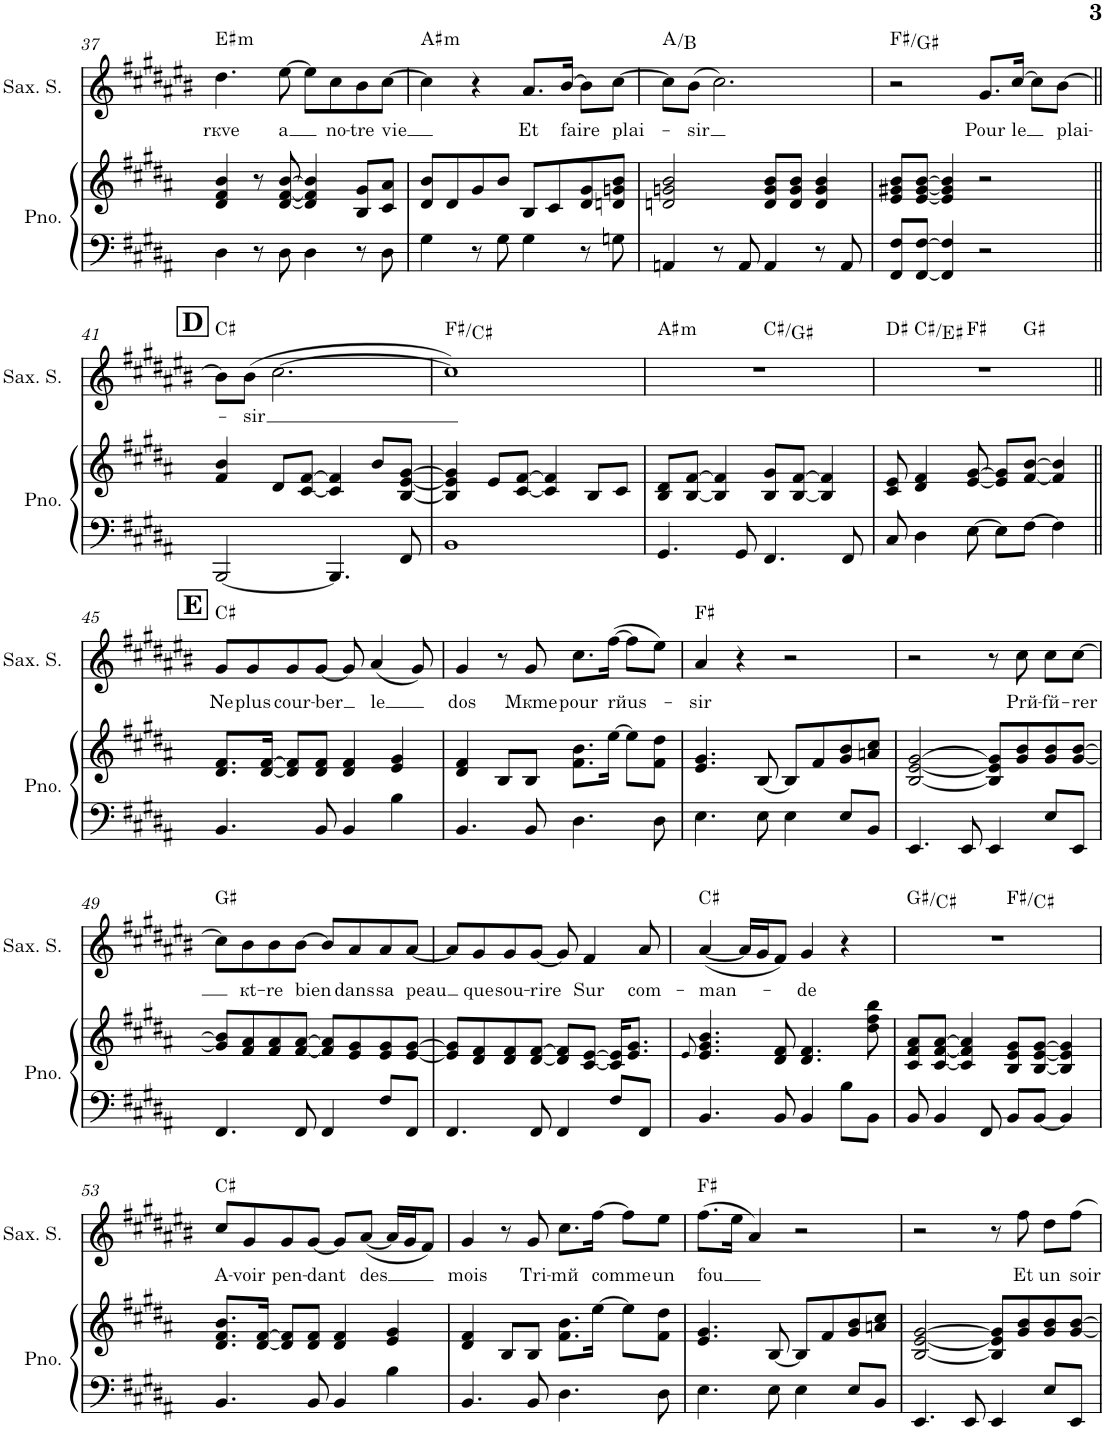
**kern	**kern	**kern	**text	**harte
*part2	*part2	*part1	*part1	*part1
*staff3	*staff2	*staff1	*staff1	*
*I"Piano	*	*I"Saxophone Soprano	*	*
*I'Pno.	*	*I'Sax. S.	*	*
!!LO:PB:g=z
*clefF4	*clefG2	*clefG2	*	*
*	*	*Trd1c2	*	*
*k[f#c#g#d#a#]	*k[f#c#g#d#a#]	*k[f#c#g#d#a#e#b#]	*	*
*B:	*B:	*C#:	*	*
*M4/4	*M4/4	*M4/4	*	*
=37	=37	=37	=37	=37
!	!	!	!LO:LY:b	!LO:H:kt=m
4D#\	4d#/ 4f#/ 4b/	4.dd#\	rкve	E#:min
8r	8r	.	.	.
!	!	!	!LO:LY:b	!
8D#\	[8d#/ [8f#/ [8b/	[8ee#\	а	.
4D#\	4d#/] 4f#/] 4b/]	8ee#\L]	.	.
!	!	!	!LO:LY:b	!
.	.	8cc#\	no-	.
!	!	!	!LO:LY:b	!
8r	8B/ 8g#/L	8b#\	-tre	.
!	!	!	!LO:LY:b	!
8D#\	8c#/ 8a#/J	[8cc#\J	vie	.
=38	=38	=38	=38	=38
!	!	!	!	!LO:H:kt=m
4G#\	8d#/ 8b/L	4cc#\]	.	A#:min
.	8d#/	.	.	.
8r	8g#/	4r	.	.
8G#\	8b/J	.	.	.
!	!	!	!LO:LY:b	!
4G#\	8B/L	8.a#/L	Et	.
.	8c#/	.	.	.
!	!	!	!LO:LY:b	!
.	.	[16b#/Jk	faire	.
8r	8d#/ 8g#/	8b#\L]	.	.
!	!	!	!LO:LY:b	!
8Gn\	8dn/ 8gn/ 8b/J	[8cc#\J	plai-	.
=39	=39	=39	=39	=39
4AAn/	2dn/ 2gn/ 2b/	8cc#\L]	.	A:maj/2
!	!	!	!LO:LY:b	!
.	.	(8b#\J	-sir	.
8r	.	2.cc#\)	.	.
8AA/	.	.	.	.
4AA/	8d/ 8g/ 8b/L	.	.	.
.	8d/ 8g/ 8b/J	.	.	.
8r	4d/ 4g/ 4b/	.	.	.
8AA/	.	.	.	.
=40	=40	=40	=40	=40
8FF#/ 8F#/L	8e/ 8g#X/ 8b/L	2r	.	F#:maj/2
[8FF#/ [8F#/J	[8e/ [8g#/ [8b/J	.	.	.
4FF#/] 4F#/]	4e/] 4g#/] 4b/]	.	.	.
!	!	!	!LO:LY:b	!
2r	2r	8.g#/L	Pour	.
!	!	!	!LO:LY:b	!
.	.	[16cc#/Jk	le	.
.	.	8cc#\L]	.	.
!	!	!	!LO:LY:b	!
.	.	[8b#\J	plai-	.
!!LO:LB:g=z
!!LO:REH:place=s1:a:B:cj:fs=14:t=D
=41||	=41||	=41||	=41||	=41||
[2BBB/	4f#/ 4b/	8b#\L]	.	C#:maj
!	!	!	!LO:LY:b	!
.	.	(8b#\J	-sir	.
.	8d#/L	[2.cc#\	.	.
.	[8c#/ [8f#/J	.	.	.
4.BBB/]	4c#/] 4f#/]	.	.	.
.	8b/L	.	.	.
8FF#/	[8B/ [8e/ [8g#/J	.	.	.
=42	=42	=42	=42	=42
1BB	4B/] 4e/] 4g#/]	1cc#])	.	F#:maj/5
.	8e/L	.	.	.
.	[8c#/ [8f#/J	.	.	.
.	4c#/] 4f#/]	.	.	.
.	8B/L	.	.	.
.	8c#/J	.	.	.
=43	=43	=43	=43	=43
!	!	!	!	!LO:H:kt=m
*	*	*^	*	*
4.GG#/	8B/ 8d#/L	1r	2ryy	.	A#:min
.	[8B/ [8f#/J	.	.	.	.
.	4B/] 4f#/]	.	.	.	.
8GG#/	.	.	.	.	.
4.FF#/	8B/ 8g#/L	.	2ryy	.	C#:maj/5
.	[8B/ [8f#/J	.	.	.	.
.	4B/] 4f#/]	.	.	.	.
8FF#/	.	.	.	.	.
=44	=44	=44	=44	=44	=44
*	*	*^	*^	*	*
8C#/	8c#/ 8e/	1r	8ryy	4.ryy	2ryy	.	D#:maj
4D#\	4d#/ 4f#/	.	2..ryy	.	.	.	C#:maj/3
[8E\	[8e/ [8g#/	.	.	2ryy	.	.	F#:maj
8E\L]	8e/] 8g#/]L	.	.	.	8ryy	.	.
[8F#\J	[8f#/ [8b/J	.	.	.	4.ryy	.	G#:maj
4F#\]	4f#/] 4b/]	.	.	.	.	.	.
.	.	.	.	8ryy	.	.	.
!!LO:LB:g=z
!!LO:REH:place=s1:a:B:cj:fs=14:t=E
=45||	=45||	=45||	=45||	=45||	=45||	=45||	=45||
!	!	!	!	!	!	!LO:LY:b	!
*	*	*v	*v	*v	*v	*	*
4.BB/	8.d#/ 8.f#/L	8g#/L	Ne	C#:maj
!	!	!	!LO:LY:b	!
.	.	8g#/	plus	.
.	[16d#/ [16f#/Jk	.	.	.
!	!	!	!LO:LY:b	!
.	8d#/] 8f#/]L	8g#/	cour-	.
!	!	!	!LO:LY:b	!
8BB/	8d#/ 8f#/J	[8g#/J	-ber	.
4BB/	4d#/ 4f#/	8g#/]	.	.
!	!	!	!LO:LY:b	!
.	.	(4a#/	le	.
4B\	4e/ 4g#/	.	.	.
.	.	8g#/)	.	.
=46	=46	=46	=46	=46
!	!	!	!LO:LY:b	!
4.BB/	4d#/ 4f#/	4g#/	dos	.
.	8B/L	8r	.	.
!	!	!	!LO:LY:b	!
8BB/	8B/J	8g#/	Mкme	.
!	!	!	!LO:LY:b	!
4.D#\	8.f#\ 8.b\L	8.cc#\L	pour	.
!	!	!	!LO:LY:b	!
.	[16ee\Jk	([16ff#\Jk	rйus-	.
.	8ee\L]	8ff#\L]	.	.
8D#\	8f#\ 8dd#\J	8ee#\J)	.	.
=47	=47	=47	=47	=47
!	!	!	!LO:LY:b	!
4.E\	4.e/ 4.g#/	4a#/	-sir	F#:maj
.	.	4r	.	.
8E\	[8B/	.	.	.
4E\	8B/L]	2r	.	.
.	8f#/	.	.	.
8E/L	8g#/ 8b/	.	.	.
8BB/J	8an/ 8cc#/J	.	.	.
=48	=48	=48	=48	=48
4.EE/	[2B/ [2e/ [2g#/	2r	.	.
8EE/	.	.	.	.
4EE/	8B/] 8e/] 8g#/]L	8r	.	.
!	!	!	!LO:LY:b	!
.	8g#/ 8b/	8cc#\	Prй-	.
!	!	!	!LO:LY:b	!
8E/L	8g#/ 8b/	8cc#\L	-fй-	.
!	!	!	!LO:LY:b	!
8EE/J	[8g#/ [8b/J	[8cc#\J	-rer	.
!!LO:LB:g=z
=49	=49	=49	=49	=49
4.FF#/	8g#/] 8b/]L	8cc#\L]	.	G#:maj
!	!	!	!LO:LY:b	!
.	8f#/ 8a#/	8b#\	кt-	.
!	!	!	!LO:LY:b	!
.	8f#/ 8a#/	8b#\	-re	.
!	!	!	!LO:LY:b	!
8FF#/	[8f#/ [8a#/J	[8b#\J	bien	.
4FF#/	8f#/] 8a#/]L	8b#/L]	.	.
!	!	!	!LO:LY:b	!
.	8e/ 8g#/	8a#/	dans	.
!	!	!	!LO:LY:b	!
8F#/L	8e/ 8g#/	8a#/	sa	.
!	!	!	!LO:LY:b	!
8FF#/J	[8e/ [8g#/J	[8a#/J	peau	.
=50	=50	=50	=50	=50
4.FF#/	8e/] 8g#/]L	8a#/L]	.	.
!	!	!	!LO:LY:b	!
.	8d#/ 8f#/	8g#/	que	.
!	!	!	!LO:LY:b	!
.	8d#/ 8f#/	8g#/	sou-	.
!	!	!	!LO:LY:b	!
8FF#/	[8d#/ [8f#/J	[8g#/J	-rire	.
4FF#/	8d#/] 8f#/]L	8g#/]	.	.
!	!	!	!LO:LY:b	!
.	[8c#/ [8e/J	4f#/	Sur	.
8F#/L	16c#/] 16e/]KL	.	.	.
.	8.e/ 8.g#/J	.	.	.
!	!	!	!LO:LY:b	!
8FF#/J	.	8a#/	com-	.
=51	=51	=51	=51	=51
.	8qe/	.	.	.
!	!	!	!LO:LY:b	!
4.BB/	4.e/ 4.g#/ 4.b/	([4a#/	-man-	C#:maj
.	.	16a#/LL]	.	.
.	.	16g#/J	.	.
8BB/	8d#/ 8f#/	8f#/J)	.	.
!	!	!	!LO:LY:b	!
4BB/	4.d#/ 4.f#/	4g#/	-de	.
8B\L	.	4r	.	.
8BB\J	8dd#\ 8ff#\ 8bb\	.	.	.
=52	=52	=52	=52	=52
*	*	*^	*	*
8BB/	8c#/ 8f#/ 8a#/L	1r	2ryy	.	G#:maj/4
4BB/	[8c#/ [8f#/ [8a#/J	.	.	.	.
.	4c#/] 4f#/] 4a#/]	.	.	.	.
8FF#/	.	.	.	.	.
8BB/L	8B/ 8e/ 8g#/L	.	2ryy	.	F#:maj/5
[8BB/J	[8B/ [8e/ [8g#/J	.	.	.	.
4BB/]	4B/] 4e/] 4g#/]	.	.	.	.
!!LO:LB:g=z
=53	=53	=53	=53	=53	=53
!	!	!	!	!LO:LY:b	!
*	*	*v	*v	*	*
4.BB/	8.d#/ 8.f#/ 8.b/L	8cc#/L	A-	C#:maj
!	!	!	!LO:LY:b	!
.	.	8g#/	-voir	.
.	[16d#/ [16f#/Jk	.	.	.
!	!	!	!LO:LY:b	!
.	8d#/] 8f#/]L	8g#/	pen-	.
!	!	!	!LO:LY:b	!
8BB/	8d#/ 8f#/J	[8g#/J	-dant	.
4BB/	4d#/ 4f#/	8g#/L]	.	.
!	!	!	!LO:LY:b	!
.	.	([8a#/J	des	.
4B\	4e/ 4g#/	16a#/LL]	.	.
.	.	16g#/J	.	.
.	.	8f#/J)	.	.
=54	=54	=54	=54	=54
!	!	!	!LO:LY:b	!
4.BB/	4d#/ 4f#/	4g#/	mois	.
.	8B/L	8r	.	.
!	!	!	!LO:LY:b	!
8BB/	8B/J	8g#/	Tri-	.
!	!	!	!LO:LY:b	!
4.D#\	8.f#\ 8.b\L	8.cc#\L	-mй	.
!	!	!	!LO:LY:b	!
.	[16ee\Jk	[16ff#\Jk	comme	.
.	8ee\L]	8ff#\L]	.	.
!	!	!	!LO:LY:b	!
8D#\	8f#\ 8dd#\J	8ee#\J	un	.
=55	=55	=55	=55	=55
!	!	!	!LO:LY:b	!
4.E\	4.e/ 4.g#/	(8.ff#\L	fou	F#:maj
.	.	16ee#\Jk	.	.
.	.	4a#/)	.	.
8E\	[8B/	.	.	.
4E\	8B/L]	2r	.	.
.	8f#/	.	.	.
8E/L	8g#/ 8b/	.	.	.
8BB/J	8an/ 8cc#/J	.	.	.
=56	=56	=56	=56	=56
4.EE/	[2B/ [2e/ [2g#/	2r	.	.
8EE/	.	.	.	.
4EE/	8B/] 8e/] 8g#/]L	8r	.	.
!	!	!	!LO:LY:b	!
.	8g#/ 8b/	8ff#\	Et	.
!	!	!	!LO:LY:b	!
8E/L	8g#/ 8b/	8dd#\L	un	.
!	!	!	!LO:LY:b	!
8EE/J	[8g#/ [8b/J	8ff#\J	soir	.
=	=	=	=	=
*-	*-	*-	*-	*-
